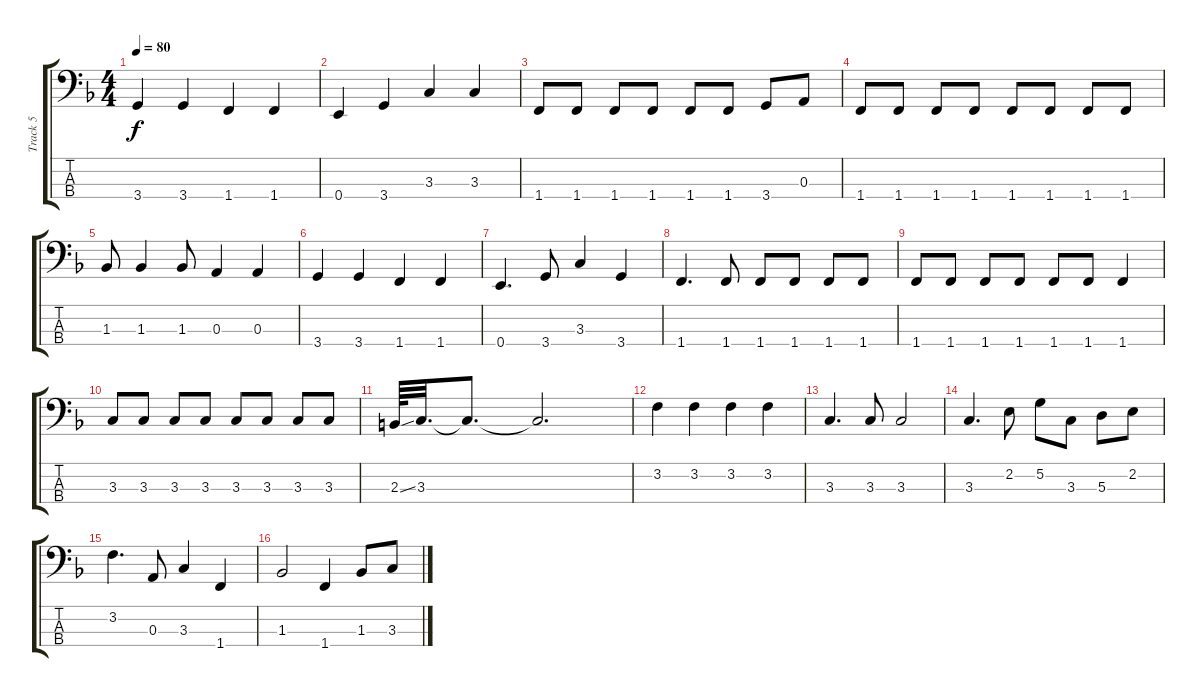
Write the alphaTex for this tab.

\track ("Track 5" "Track 5") {instrument electricbassfinger}
\staff {score tabs}
\tuning (G2 D2 A1 E1) {hide}
\ts (4 4)
\tempo 80
\clef f4
\ks f
3.4.4{dy f} 3.4.4 1.4.4 1.4.4 |
0.4.4 3.4.4 3.3.4 3.3.4 |
1.4.8 1.4.8 1.4.8 1.4.8 1.4.8 1.4.8 3.4.8 0.3.8 |
1.4.8 1.4.8 1.4.8 1.4.8 1.4.8 1.4.8 1.4.8 1.4.8 |
1.3.8 1.3.4 1.3.8 0.3.4 0.3.4 |
3.4.4 3.4.4 1.4.4 1.4.4 |
0.4.4{d} 3.4.8 3.3.4 3.4.4 |
1.4.4{d} 1.4.8 1.4.8 1.4.8 1.4.8 1.4.8 |
1.4.8 1.4.8 1.4.8 1.4.8 1.4.8 1.4.8 1.4.4 |
3.3.8 3.3.8 3.3.8 3.3.8 3.3.8 3.3.8 3.3.8 3.3.8 |
2.3{ss}.64 3.3.32{d} 3.3{t}.8{d} 3.3{t}.2{d} |
3.2.4 3.2.4 3.2.4 3.2.4 |
3.3.4{d} 3.3.8 3.3.2 |
3.3.4{d} 2.2.8 5.2.8 3.3.8 5.3.8 2.2.8 |
3.2.4{d} 0.3.8 3.3.4 1.4.4 |
1.3.2 1.4.4 1.3.8 3.3.8
